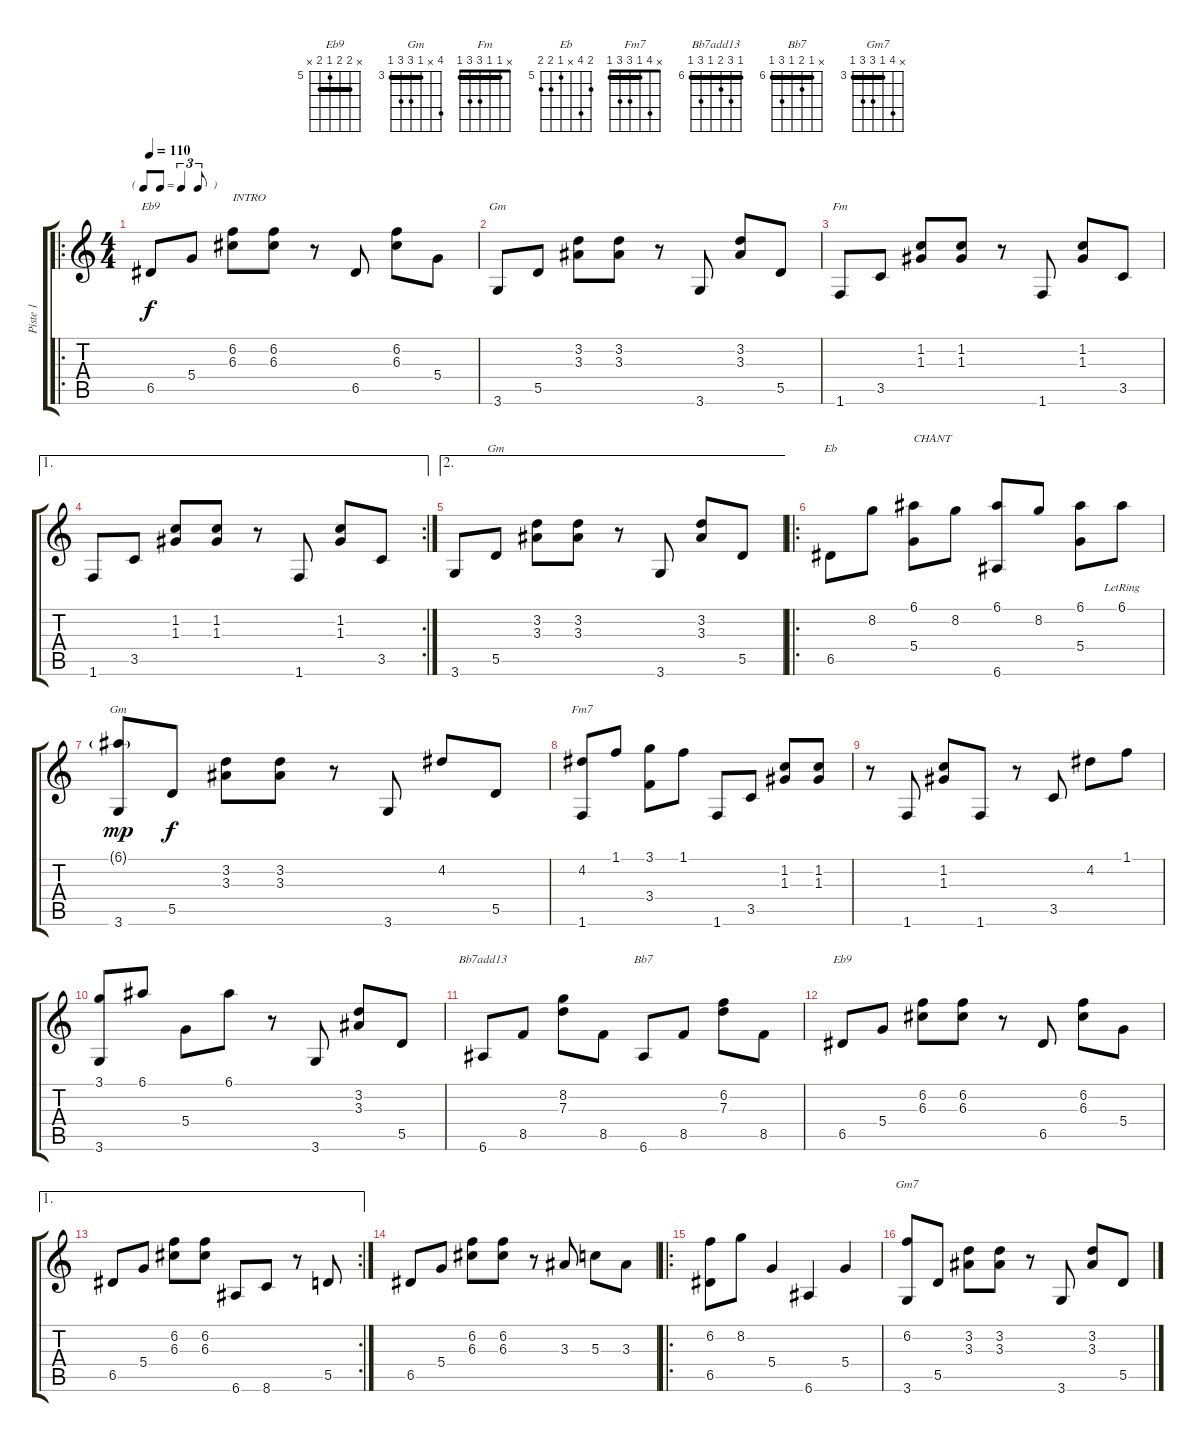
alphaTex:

\track ("Piste 1" "Piste 1") {instrument acousticguitarnylon}
\staff {score tabs}
\tuning (E4 B3 G3 D3 A2 E2) {hide}
\chord ("Eb9" x 6 6 5 6 6) {firstfret 5 barre 6}
\chord ("Gm" x x 3 5 5 3) {firstfret 3 barre 3}
\chord ("Fm" x 1 1 3 3 1) {barre 1}
\chord ("Gm" 3 3 3 5 5 3) {barre 3}
\chord ("Eb" 6 8 x 5 6 6) {firstfret 5}
\chord ("Gm" 6 x 3 5 5 3) {firstfret 3 barre 3}
\chord ("Fm7" x 4 1 3 3 1) {barre 1}
\chord ("Bb7add13" 6 8 7 6 8 6) {firstfret 6 barre 6}
\chord ("Bb7" x 6 7 6 8 6) {firstfret 6 barre 6}
\chord ("Eb9" x 6 6 5 6 x) {firstfret 5 barre 6}
\chord ("Gm7" x 6 3 5 5 3) {firstfret 3 barre 3}
\ro
\ts (4 4)
\tf triplet8th
\tempo 110
\clef g2
\ks c
6.5.8{ch "Eb9" dy f instrument acousticguitarnylon} 5.4.8 (6.2 6.3).8{txt "INTRO"} (6.2 6.3).8 r.8 6.5.8 (6.2 6.3).8 5.4.8 |
3.6.8{ch "Gm"} 5.5.8 (3.2 3.3).8 (3.2 3.3).8 r.8 3.6.8 (3.2 3.3).8 5.5.8 |
1.6.8{ch "Fm"} 3.5.8 (1.2 1.3).8 (1.2 1.3).8 r.8 1.6.8 (1.2 1.3).8 3.5.8 |
\ae 1
\rc 2
1.6.8 3.5.8 (1.2 1.3).8 (1.2 1.3).8 r.8 1.6.8 (1.2 1.3).8 3.5.8 |
\ae 2
3.6.8 5.5.8{ch "Gm"} (3.2 3.3).8 (3.2 3.3).8 r.8 3.6.8 (3.2 3.3).8 5.5.8 |
\ro
6.5.8{ch "Eb"} 8.2.8 (6.1 5.4).8{txt "CHANT"} 8.2.8 (6.1 6.6).8 8.2.8 (6.1 5.4).8 6.1{lr}.8 |
(6.1{g} 3.6).8{ch "Gm" dy mp} 5.5.8{dy f} (3.2 3.3).8 (3.2 3.3).8 r.8 3.6.8 4.2.8 5.5.8 |
(4.2 1.6).8{ch "Fm7"} 1.1.8 (3.1 3.4).8 1.1.8 1.6.8 3.5.8 (1.2 1.3).8 (1.2 1.3).8 |
r.8 1.6.8 (1.2 1.3).8 1.6.8 r.8 3.5.8 4.2.8 1.1.8 |
(3.1 3.6).8 6.1.8 5.4.8 6.1.8 r.8 3.6.8 (3.2 3.3).8 5.5.8 |
6.6.8{ch "Bb7add13"} 8.5.8 (8.2 7.3).8 8.5.8 6.6.8{ch "Bb7"} 8.5.8 (6.2 7.3).8 8.5.8 |
6.5.8{ch "Eb9"} 5.4.8 (6.2 6.3).8 (6.2 6.3).8 r.8 6.5.8 (6.2 6.3).8 5.4.8 |
\ae 1
\rc 2
6.5.8 5.4.8 (6.2 6.3).8 (6.2 6.3).8 6.6.8 8.6.8 r.8 5.5.8 |
6.5.8 5.4.8 (6.2 6.3).8 (6.2 6.3).8 r.8 3.3.8 5.3.8 3.3.8 |
\ro
(6.2 6.5).8 8.2.8 5.4.4 6.6.4 5.4.4 |
(6.2 3.6).8{ch "Gm7"} 5.5.8 (3.2 3.3).8 (3.2 3.3).8 r.8 3.6.8 (3.2 3.3).8 5.5.8
